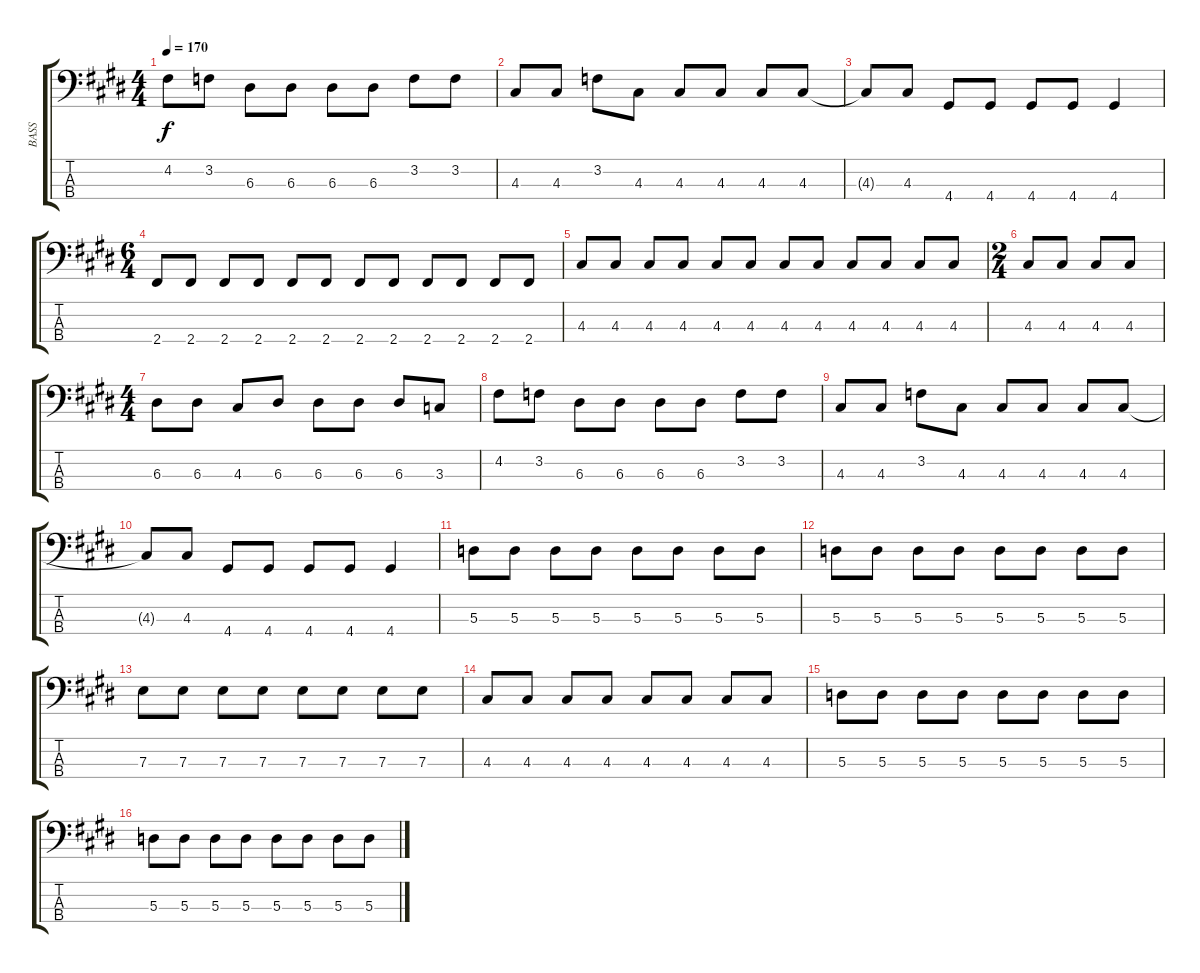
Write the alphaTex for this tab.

\track ("BASS " "BASS ") {instrument electricbasspick}
\staff {score tabs}
\tuning (G2 D2 A1 E1) {hide}
\ts (4 4)
\tempo 170
\clef f4
\ks e
4.2.8{dy f} 3.2.8 6.3.8 6.3.8 6.3.8 6.3.8 3.2.8 3.2.8 |
4.3.8 4.3.8 3.2.8 4.3.8 4.3.8 4.3.8 4.3.8 4.3.8 |
4.3{t}.8 4.3.8 4.4.8 4.4.8 4.4.8 4.4.8 4.4.4 |
\ts (6 4)
2.4.8 2.4.8 2.4.8 2.4.8 2.4.8 2.4.8 2.4.8 2.4.8 2.4.8 2.4.8 2.4.8 2.4.8 |
4.3.8 4.3.8 4.3.8 4.3.8 4.3.8 4.3.8 4.3.8 4.3.8 4.3.8 4.3.8 4.3.8 4.3.8 |
\ts (2 4)
4.3.8 4.3.8 4.3.8 4.3.8 |
\ts (4 4)
6.3.8 6.3.8 4.3.8 6.3.8 6.3.8 6.3.8 6.3.8 3.3.8 |
4.2.8 3.2.8 6.3.8 6.3.8 6.3.8 6.3.8 3.2.8 3.2.8 |
4.3.8 4.3.8 3.2.8 4.3.8 4.3.8 4.3.8 4.3.8 4.3.8 |
4.3{t}.8 4.3.8 4.4.8 4.4.8 4.4.8 4.4.8 4.4.4 |
5.3.8 5.3.8 5.3.8 5.3.8 5.3.8 5.3.8 5.3.8 5.3.8 |
5.3.8 5.3.8 5.3.8 5.3.8 5.3.8 5.3.8 5.3.8 5.3.8 |
7.3.8 7.3.8 7.3.8 7.3.8 7.3.8 7.3.8 7.3.8 7.3.8 |
4.3.8 4.3.8 4.3.8 4.3.8 4.3.8 4.3.8 4.3.8 4.3.8 |
5.3.8 5.3.8 5.3.8 5.3.8 5.3.8 5.3.8 5.3.8 5.3.8 |
5.3.8 5.3.8 5.3.8 5.3.8 5.3.8 5.3.8 5.3.8 5.3.8
